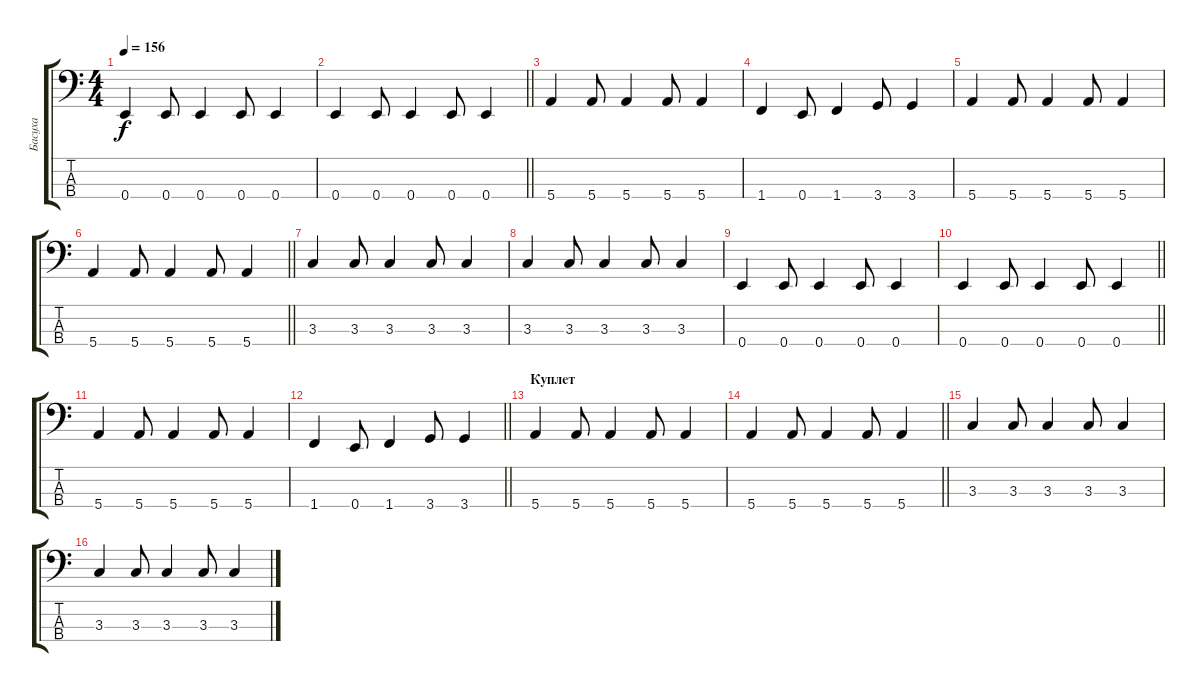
\track ("Басуха" "Басуха") {instrument electricbassfinger}
\staff {score tabs}
\tuning (G2 D2 A1 E1) {hide}
\ts (4 4)
\tempo 156
\clef f4
\ks c
0.4.4{dy f} 0.4.8 0.4.4 0.4.8 0.4.4 |
\barLineRight lightlight
0.4.4 0.4.8 0.4.4 0.4.8 0.4.4 |
5.4.4 5.4.8 5.4.4 5.4.8 5.4.4 |
1.4.4 0.4.8 1.4.4 3.4.8 3.4.4 |
5.4.4 5.4.8 5.4.4 5.4.8 5.4.4 |
\barLineRight lightlight
5.4.4 5.4.8 5.4.4 5.4.8 5.4.4 |
3.3.4 3.3.8 3.3.4 3.3.8 3.3.4 |
3.3.4 3.3.8 3.3.4 3.3.8 3.3.4 |
0.4.4 0.4.8 0.4.4 0.4.8 0.4.4 |
\barLineRight lightlight
0.4.4 0.4.8 0.4.4 0.4.8 0.4.4 |
5.4.4 5.4.8 5.4.4 5.4.8 5.4.4 |
\barLineRight lightlight
1.4.4 0.4.8 1.4.4 3.4.8 3.4.4 |
\section ("" "Куплет")
5.4.4 5.4.8 5.4.4 5.4.8 5.4.4 |
\barLineRight lightlight
5.4.4 5.4.8 5.4.4 5.4.8 5.4.4 |
3.3.4 3.3.8 3.3.4 3.3.8 3.3.4 |
3.3.4 3.3.8 3.3.4 3.3.8 3.3.4
